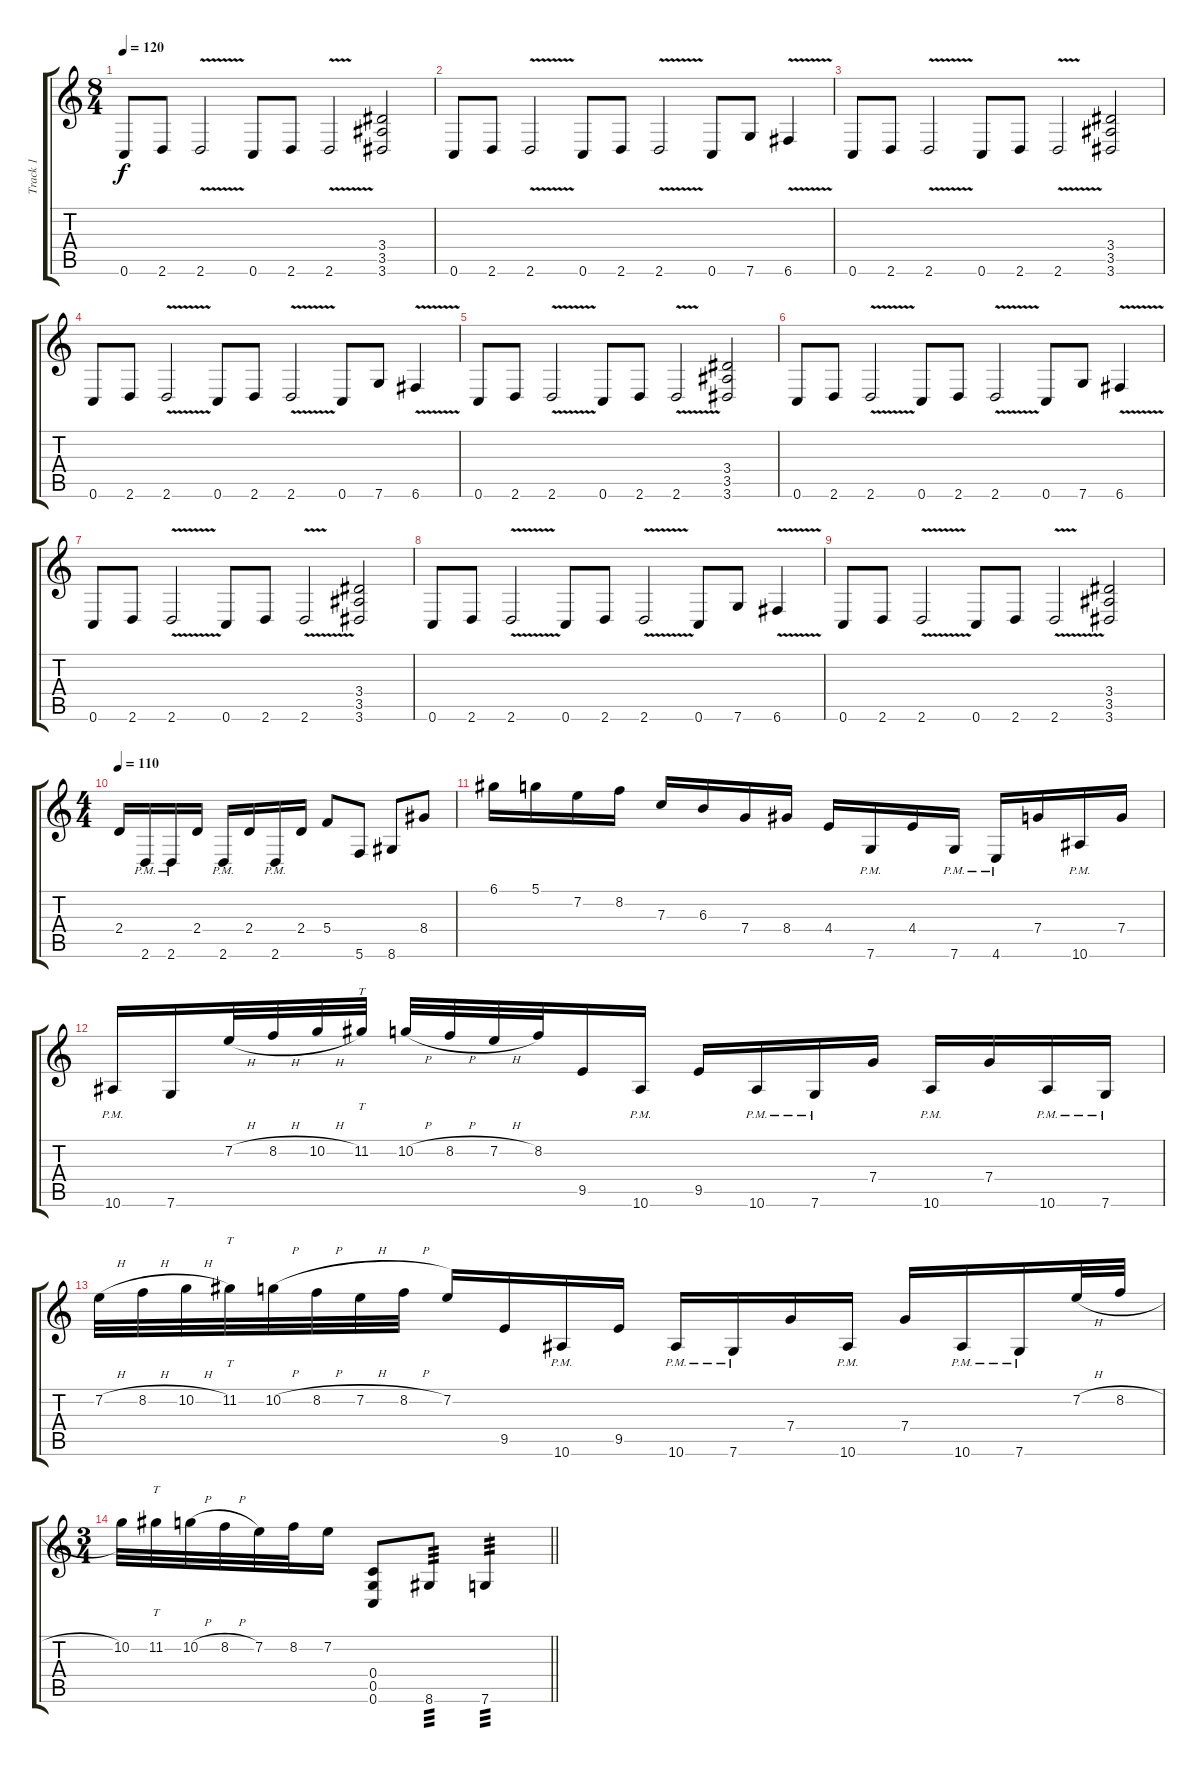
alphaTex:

\track ("Track 1" "Track 1") {instrument distortionguitar}
\staff {score tabs}
\tuning (D4 A3 F3 C3 G2 C2) {hide}
\ts (8 4)
\tempo 120
\clef g2
\ks c
0.6.8{dy f} 2.6.8 2.6{v}.2 0.6.8 2.6.8 2.6{v}.2 (3.4 3.5 3.6).2 |
0.6.8 2.6.8 2.6{v}.2 0.6.8 2.6.8 2.6{v}.2 0.6.8 7.6.8 6.6{v}.4 |
0.6.8 2.6.8 2.6{v}.2 0.6.8 2.6.8 2.6{v}.2 (3.4 3.5 3.6).2 |
0.6.8 2.6.8 2.6{v}.2 0.6.8 2.6.8 2.6{v}.2 0.6.8 7.6.8 6.6{v}.4 |
0.6.8 2.6.8 2.6{v}.2 0.6.8 2.6.8 2.6{v}.2 (3.4 3.5 3.6).2 |
0.6.8 2.6.8 2.6{v}.2 0.6.8 2.6.8 2.6{v}.2 0.6.8 7.6.8 6.6{v}.4 |
0.6.8 2.6.8 2.6{v}.2 0.6.8 2.6.8 2.6{v}.2 (3.4 3.5 3.6).2 |
0.6.8 2.6.8 2.6{v}.2 0.6.8 2.6.8 2.6{v}.2 0.6.8 7.6.8 6.6{v}.4 |
0.6.8 2.6.8 2.6{v}.2 0.6.8 2.6.8 2.6{v}.2 (3.4 3.5 3.6).2 |
\ts (4 4)
\tempo 110
2.4.16 2.6{pm}.16 2.6{pm}.16 2.4.16 2.6{pm}.16 2.4.16 2.6{pm}.16 2.4.16 5.4.8 5.6.8 8.6.8 8.4.8 |
6.1.16 5.1.16 7.2.16 8.2.16 7.3.16 6.3.16 7.4.16 8.4.16 4.4.16 7.6{pm}.16 4.4.16 7.6{pm}.16 4.6{pm}.16 7.4.16 10.6{pm}.16 7.4.16 |
10.6{pm}.16 7.6.16 7.2{h}.32 8.2{h}.32 10.2{h}.32 11.2.32{tt} 10.2{h}.32 8.2{h}.32 7.2{h}.32 8.2.32 9.5.16 10.6{pm}.16 9.5.16 10.6{pm}.16 7.6{pm}.16 7.4.16 10.6{pm}.16 7.4.16 10.6{pm}.16 7.6{pm}.16 |
7.2{h}.32 8.2{h}.32 10.2{h}.32 11.2.32{tt} 10.2{h}.32 8.2{h}.32 7.2{h}.32 8.2{h}.32 7.2.16 9.5.16 10.6{pm}.16 9.5.16 10.6{pm}.16 7.6{pm}.16 7.4.16 10.6{pm}.16 7.4.16 10.6{pm}.16 7.6{pm}.16 7.2{h}.32 8.2{h}.32 |
\ts (3 4)
\barLineRight lightlight
10.2.32 11.2.32{tt} 10.2{h}.32 8.2{h}.32 7.2.32 8.2.32 7.2.16 (0.4 0.5 0.6).8 8.6.8{tp 3} 7.6.4{tp 3}
